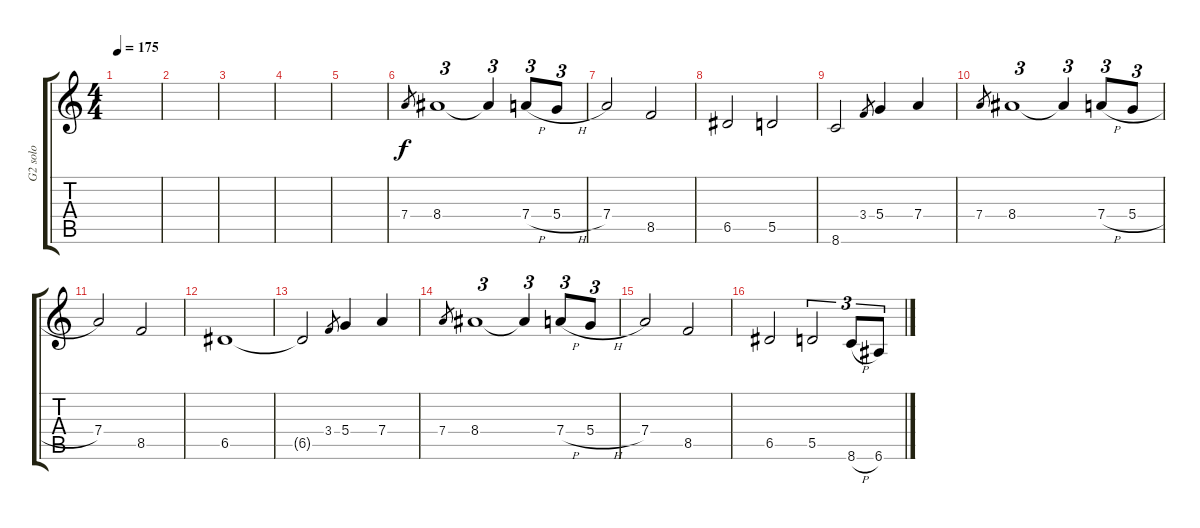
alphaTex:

\track ("G2 solo" "G2 solo") {instrument overdrivenguitar}
\staff {score tabs}
\tuning (E4 B3 G3 D3 A2 E2) {hide}
\ts (4 4)
\tempo 175
\clef g2
\ks c
|
|
|
|
|
7.4.8{gr} 8.4.1{tu (3 2)} 8.4{t}.4{tu (3 2)} 7.4{h}.8{tu (3 2)} 5.4{h}.8{tu (3 2)} |
7.4.2 8.5.2 |
6.5.2 5.5.2 |
8.6.2 3.4.8{gr} 5.4.4 7.4.4 |
7.4.8{gr} 8.4.1{tu (3 2)} 8.4{t}.4{tu (3 2)} 7.4{h}.8{tu (3 2)} 5.4{h}.8{tu (3 2)} |
7.4.2 8.5.2 |
6.5.1 |
6.5{t}.2 3.4.8{gr} 5.4.4 7.4.4 |
7.4.8{gr} 8.4.1{tu (3 2)} 8.4{t}.4{tu (3 2)} 7.4{h}.8{tu (3 2)} 5.4{h}.8{tu (3 2)} |
7.4.2 8.5.2 |
6.5.2 5.5.2{tu (3 2)} 8.6{h}.8{tu (3 2)} 6.6{h}.8{tu (3 2)}
